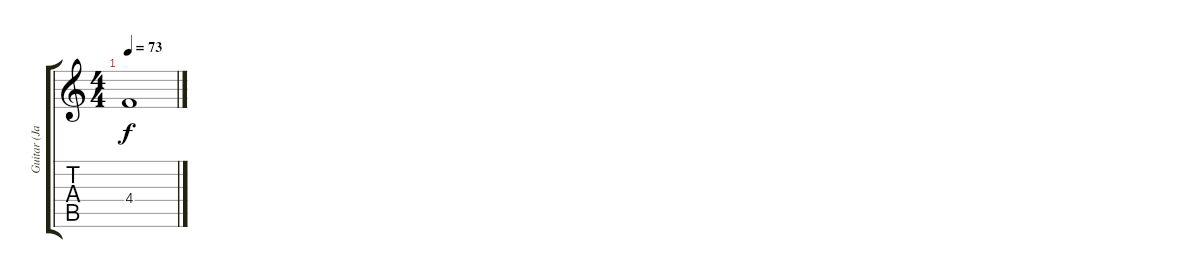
\track ("Guitar (Jade)" "Guitar (Ja") {instrument electricguitarjazz}
\staff {score tabs}
\tuning (Eb4 Bb3 Gb3 Db3 Ab2 Eb2) {hide}
\ts (4 4)
\tempo 73
\clef g2
\ks c
4.4{t}.1{dy f}
